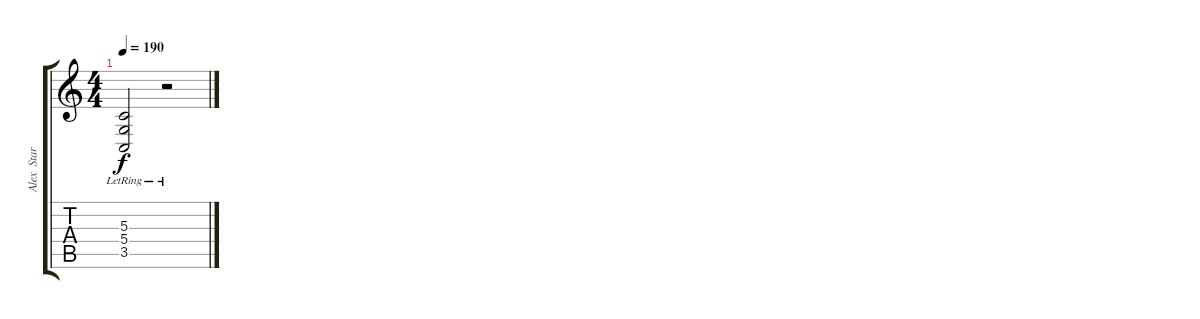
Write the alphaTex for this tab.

\track ("Alex  Staropli 2" "Alex  Star") {instrument brasssection}
\staff {score tabs}
\tuning (E4 B3 G3 D3 A2 E2) {hide}
\ts (4 4)
\tempo 190
\clef g2
\ks c
(5.3{lr} 5.4{lr} 3.5{lr}).2{dy f} r.2
